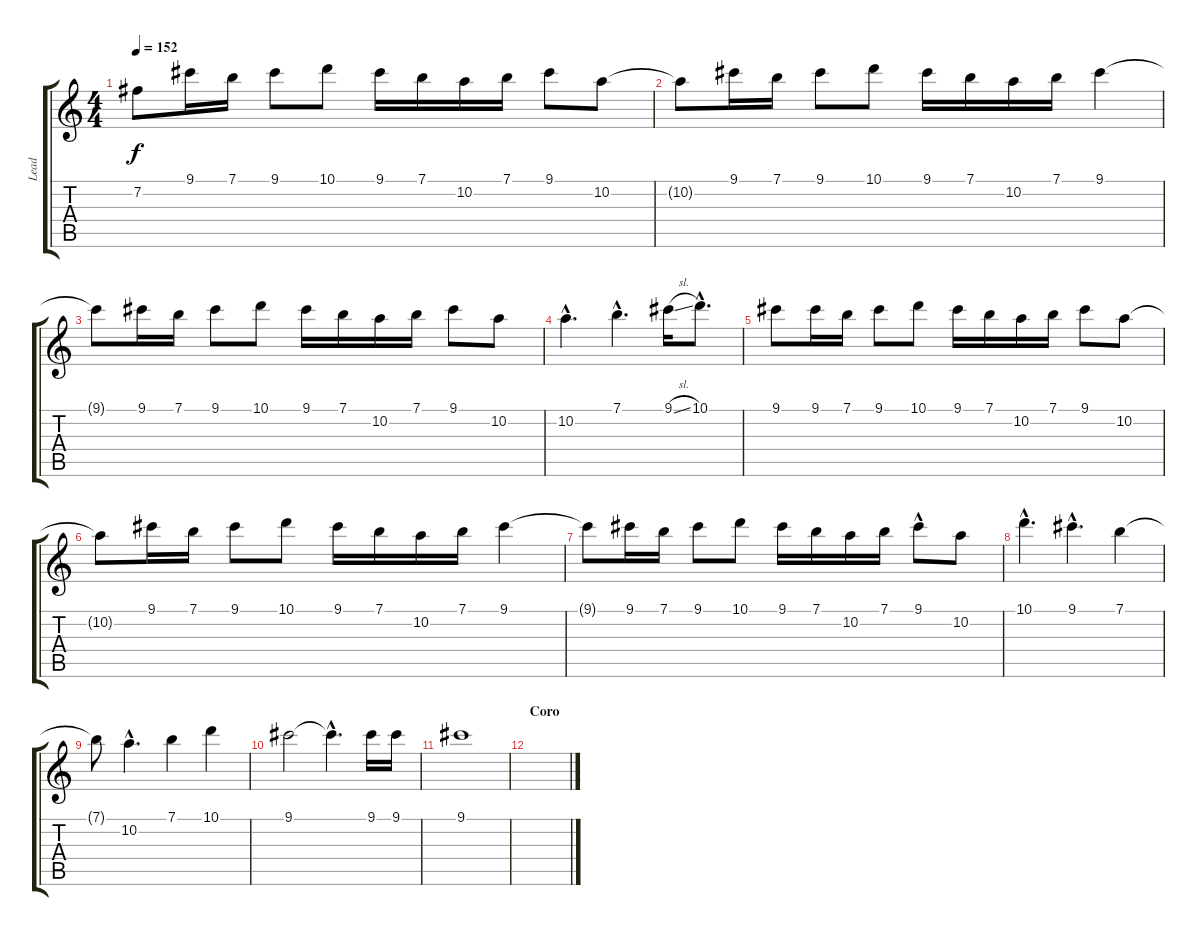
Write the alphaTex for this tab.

\track ("Lead" "Lead") {instrument overdrivenguitar}
\staff {score tabs}
\tuning (E4 B3 G3 D3 A2 E2) {hide}
\ts (4 4)
\tempo 152
\clef g2
\ks c
7.2.8{dy f} 9.1.16 7.1.16 9.1.8 10.1.8 9.1.16 7.1.16 10.2.16 7.1.16 9.1.8 10.2.8 |
10.2{t}.8 9.1.16 7.1.16 9.1.8 10.1.8 9.1.16 7.1.16 10.2.16 7.1.16 9.1.4 |
9.1{t}.8 9.1.16 7.1.16 9.1.8 10.1.8 9.1.16 7.1.16 10.2.16 7.1.16 9.1.8 10.2.8 |
10.2{hac}.4{d} 7.1{hac}.4{d} 9.1{sl}.16 10.1{hac}.8{d} |
9.1.8 9.1.16 7.1.16 9.1.8 10.1.8 9.1.16 7.1.16 10.2.16 7.1.16 9.1.8 10.2.8 |
10.2{t}.8 9.1.16 7.1.16 9.1.8 10.1.8 9.1.16 7.1.16 10.2.16 7.1.16 9.1.4 |
9.1{t}.8 9.1.16 7.1.16 9.1.8 10.1.8 9.1.16 7.1.16 10.2.16 7.1.16 9.1{hac}.8 10.2.8 |
10.1{hac}.4{d} 9.1{hac}.4{d} 7.1.4 |
7.1{t}.8 10.2{hac}.4{d} 7.1.4 10.1.4 |
9.1.2 9.1{hac t}.4{d} 9.1.16 9.1.16 |
9.1.1 |
\section ("" "Coro")
